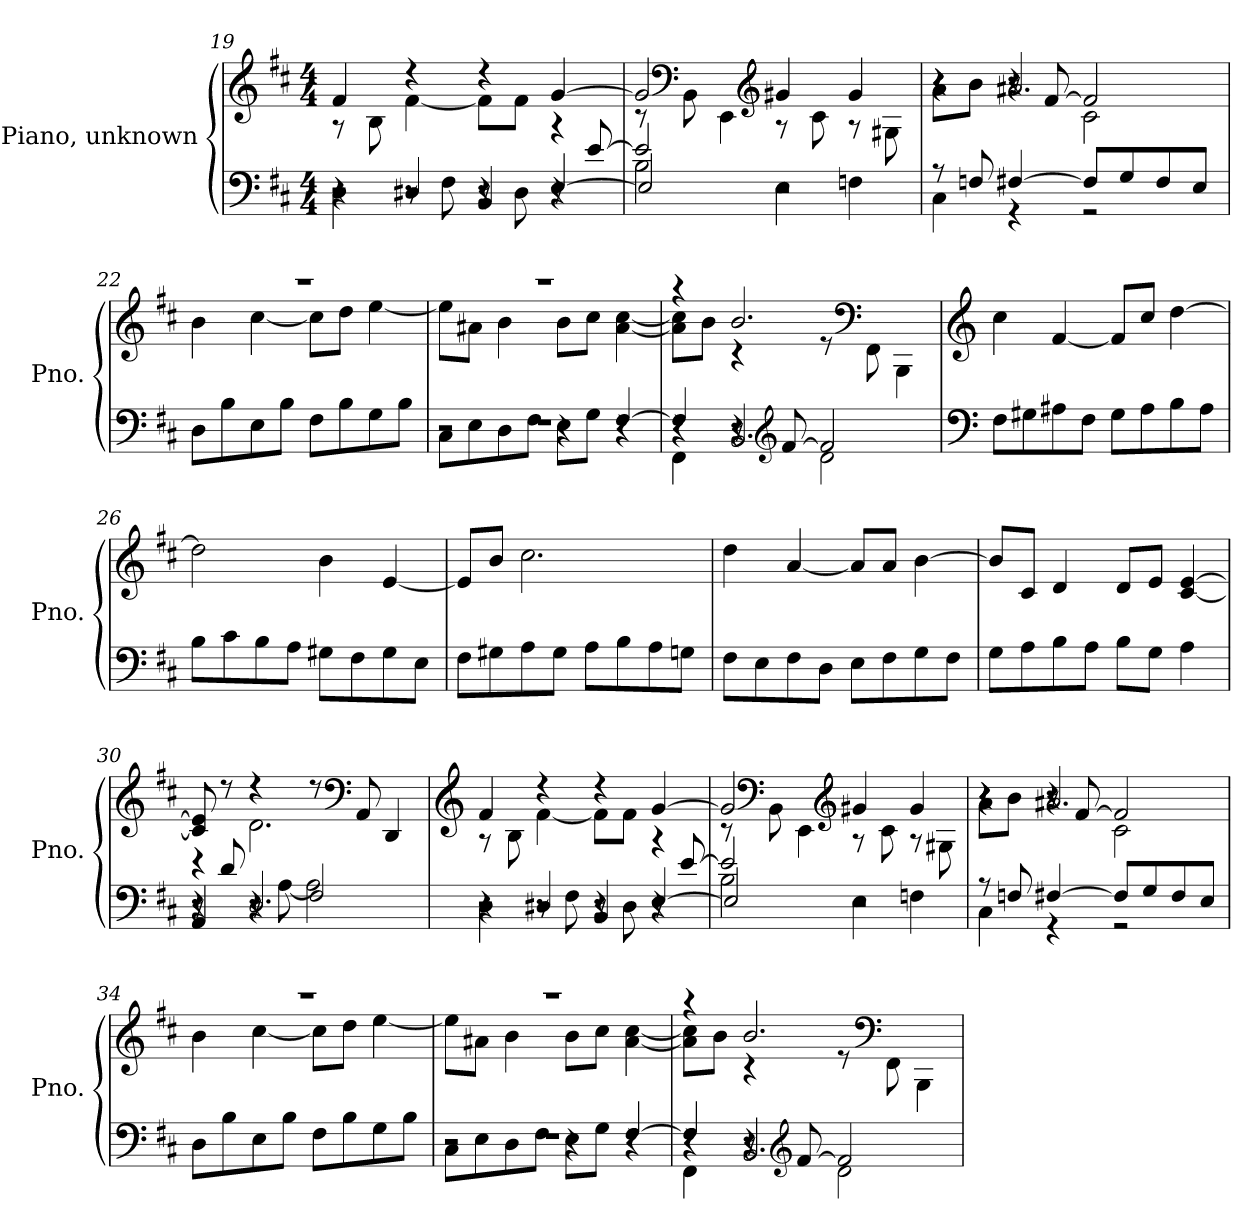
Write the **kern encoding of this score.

**kern	**kern
*part1	*part1
*staff2	*staff1
*I"Piano, unknown	*
*I'Pno.	*
*clefF4	*clefG2
*k[f#c#]	*k[f#c#]
*M4/4	*M4/4
=19	=19
*^	*^
*	*^	*	*
2r	4D\	4r	4f#/	8r
.	.	.	.	8B\
.	8r	4D#X/	4r	[4f#\
.	8F#\	.	.	.
4r	8r	4BB/	4r	8f#\L]
.	8D#\	.	.	8f#\J
8r	4r	[4E/	[4g/	4r
[8e/	.	.	.	.
=20	=20	=20	=20	=20
2e/]	2B\	2E/]	2g/]	8r
*	*	*	*clefF4	*
.	.	.	.	8BB\
.	.	.	.	4EE\
*	*	*	*clefG2	*
2r	4E\	2r	4g#X/	8r
.	.	.	.	8c#\
.	4Fn\	.	4g#/	8r
.	.	.	.	8G#X\
*	*v	*v	*	*
!!LO:LB:g=z
=21	=21	=21	=21
*	*	*	*^
8r	4C#\	4r	8a\L	4r
8Fn/	.	.	8b\J	.
[4F#X/	4r	2.a#X/	4r	8r
.	.	.	.	[8f#/
8F#/L]	2r	.	2c#\	2f#/]
8G/	.	.	.	.
8F#/	.	.	.	.
8E/J	.	.	.	.
*v	*v	*	*	*
*	*	*v	*v
=22	=22	=22
8D\L	1r	4b\
8B\	.	.
8E\	.	[4cc#\
8B\J	.	.
8F#\L	.	8cc#\L]
8B\	.	8dd\J
8G\	.	[4ee\
8B\J	.	.
=23	=23	=23
*^	*	*
*	*^	*	*
1r	8C#\L	2r	1r	8ee\L]
.	8E\	.	.	8a#X\J
.	8D\	.	.	4b\
.	8F#\J	.	.	.
.	8E\L	4r	.	8b\L
.	8G\J	.	.	8cc#\J
.	4r	[4F#/	.	[4a#\ [4cc#\
=24	=24	=24	=24	=24
4r	4FF#\	4F#/]	4r	8a#\] 8cc#\]L
.	.	.	.	8b\J
8r	4r	2.BB/	2.b/	4r
*clefG2	*	*	*	*
[8f#/	.	.	.	.
2f#/]	2d\	.	.	8r
*	*	*	*clefF4	*
.	.	.	.	8FF#\
.	.	.	.	4BBB\
*v	*v	*v	*	*
*	*v	*v
!!LO:PB:g=z
=25	=25
*clefF4	*clefG2
8F#\L	4cc#\
8G#X\	.
8A#X\	[4f#/
8F#\J	.
8G#\L	8f#/L]
8A#\	8cc#/J
8B\	[4dd\
8A#\J	.
=26	=26
8B\L	2dd\]
8c#\	.
8B\	.
8A\J	.
8G#X\L	4b\
8F#\	.
8G#\	[4e/
8E\J	.
=27	=27
8F#\L	8e/L]
8G#X\	8b/J
8A\	2.cc#\
8G#\J	.
8A\L	.
8B\	.
8A\	.
8Gn\J	.
=28	=28
8F#\L	4dd\
8E\	.
8F#\	[4a/
8D\J	.
8E\L	8a/L]
8F#\	8a/J
8G\	[4b\
8F#\J	.
!!LO:LB:g=z
=29	=29
8G\L	8b/L]
8A\	8c#/J
8B\	4d/
8A\J	.
8B\L	8d/L
8G\J	8e/J
4A\	[4c#/ [4e/
=30	=30
*^	*^
*	*^	*	*
8r	4r	4AA/	8c#/] 8e/]	4r
8d/	.	.	8r	.
4r	8r	2.D/	4r	2.d\
.	[8A\	.	.	.
2F#/	2A\]	.	8r	.
*	*	*	*clefF4	*
.	.	.	8AA/	.
.	.	.	4DD/	.
=31	=31	=31	=31	=31
*	*	*	*clefG2	*
2r	4D\	4r	4f#/	8r
.	.	.	.	8B\
.	8r	4D#X/	4r	[4f#\
.	8F#\	.	.	.
4r	8r	4BB/	4r	8f#\L]
.	8D#\	.	.	8f#\J
8r	4r	[4E/	[4g/	4r
[8e/	.	.	.	.
=32	=32	=32	=32	=32
2e/]	2B\	2E/]	2g/]	8r
*	*	*	*clefF4	*
.	.	.	.	8BB\
.	.	.	.	4EE\
*	*	*	*clefG2	*
2r	4E\	2r	4g#X/	8r
.	.	.	.	8c#\
.	4Fn\	.	4g#/	8r
.	.	.	.	8G#X\
*	*v	*v	*	*
!!LO:LB:g=z
=33	=33	=33	=33
*	*	*	*^
8r	4C#\	4r	8a\L	4r
8Fn/	.	.	8b\J	.
[4F#X/	4r	2.a#X/	4r	8r
.	.	.	.	[8f#/
8F#/L]	2r	.	2c#\	2f#/]
8G/	.	.	.	.
8F#/	.	.	.	.
8E/J	.	.	.	.
*v	*v	*	*	*
*	*	*v	*v
=34	=34	=34
8D\L	1r	4b\
8B\	.	.
8E\	.	[4cc#\
8B\J	.	.
8F#\L	.	8cc#\L]
8B\	.	8dd\J
8G\	.	[4ee\
8B\J	.	.
=35	=35	=35
*^	*	*
*	*^	*	*
1r	8C#\L	2r	1r	8ee\L]
.	8E\	.	.	8a#X\J
.	8D\	.	.	4b\
.	8F#\J	.	.	.
.	8E\L	4r	.	8b\L
.	8G\J	.	.	8cc#\J
.	4r	[4F#/	.	[4a#\ [4cc#\
=36	=36	=36	=36	=36
4r	4FF#\	4F#/]	4r	8a#\] 8cc#\]L
.	.	.	.	8b\J
8r	4r	2.BB/	2.b/	4r
*clefG2	*	*	*	*
[8f#/	.	.	.	.
2f#/]	2d\	.	.	8r
*	*	*	*clefF4	*
.	.	.	.	8FF#\
.	.	.	.	4BBB\
*v	*v	*v	*	*
*	*v	*v
=	=
*-	*-
